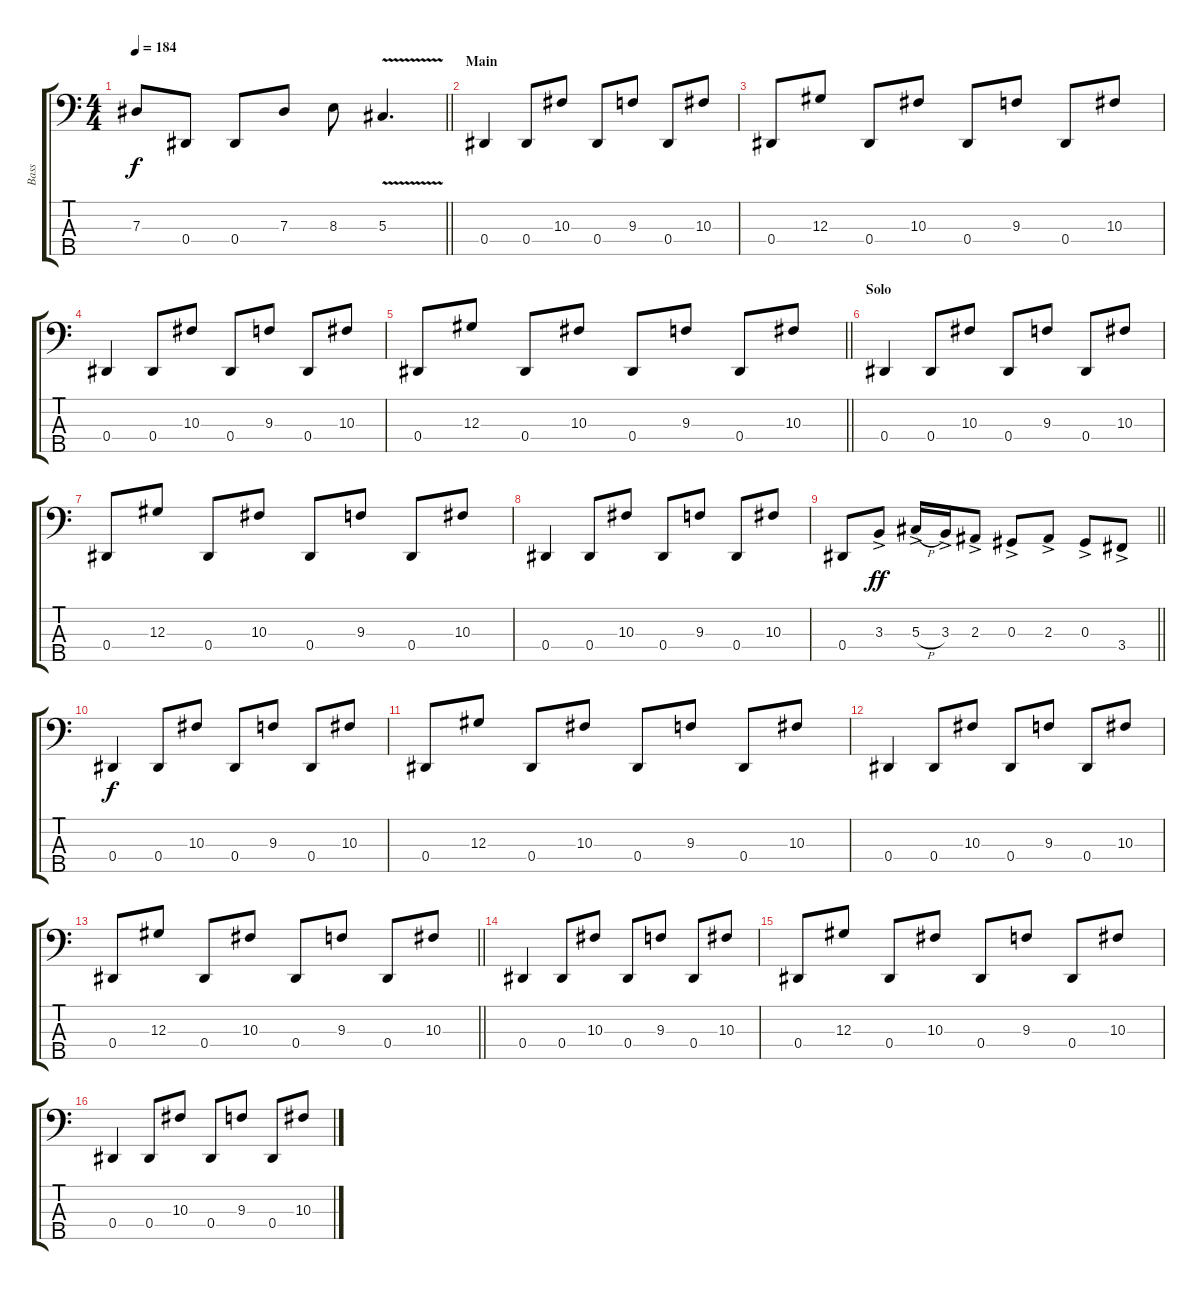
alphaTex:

\track ("Bass" "Bass") {instrument electricbassfinger}
\staff {score tabs}
\tuning (Gb2 Db2 Ab1 Eb1 Bb0) {hide}
\ts (4 4)
\tempo 184
\clef f4
\barLineRight lightlight
\ks c
7.3{t}.8{dy f} 0.4.8 0.4.8 7.3.8 8.3.8 5.3{v}.4{d} |
\section ("" "Main")
0.4.4 0.4.8 10.3.8 0.4.8 9.3.8 0.4.8 10.3.8 |
0.4.8 12.3.8 0.4.8 10.3.8 0.4.8 9.3.8 0.4.8 10.3.8 |
0.4.4 0.4.8 10.3.8 0.4.8 9.3.8 0.4.8 10.3.8 |
\barLineRight lightlight
0.4.8 12.3.8 0.4.8 10.3.8 0.4.8 9.3.8 0.4.8 10.3.8 |
\section ("" "Solo")
0.4.4 0.4.8 10.3.8 0.4.8 9.3.8 0.4.8 10.3.8 |
0.4.8 12.3.8 0.4.8 10.3.8 0.4.8 9.3.8 0.4.8 10.3.8 |
0.4.4 0.4.8 10.3.8 0.4.8 9.3.8 0.4.8 10.3.8 |
\barLineRight lightlight
0.4.8 3.3{ac}.8{dy ff} 5.3{h ac}.16 3.3{ac}.16 2.3{ac}.8 0.3{ac}.8 2.3{ac}.8 0.3{ac}.8 3.4{ac}.8 |
\section ("" "")
0.4.4{dy f} 0.4.8 10.3.8 0.4.8 9.3.8 0.4.8 10.3.8 |
0.4.8 12.3.8 0.4.8 10.3.8 0.4.8 9.3.8 0.4.8 10.3.8 |
0.4.4 0.4.8 10.3.8 0.4.8 9.3.8 0.4.8 10.3.8 |
\barLineRight lightlight
0.4.8 12.3.8 0.4.8 10.3.8 0.4.8 9.3.8 0.4.8 10.3.8 |
\section ("" "")
0.4.4 0.4.8 10.3.8 0.4.8 9.3.8 0.4.8 10.3.8 |
0.4.8 12.3.8 0.4.8 10.3.8 0.4.8 9.3.8 0.4.8 10.3.8 |
0.4.4 0.4.8 10.3.8 0.4.8 9.3.8 0.4.8 10.3.8
